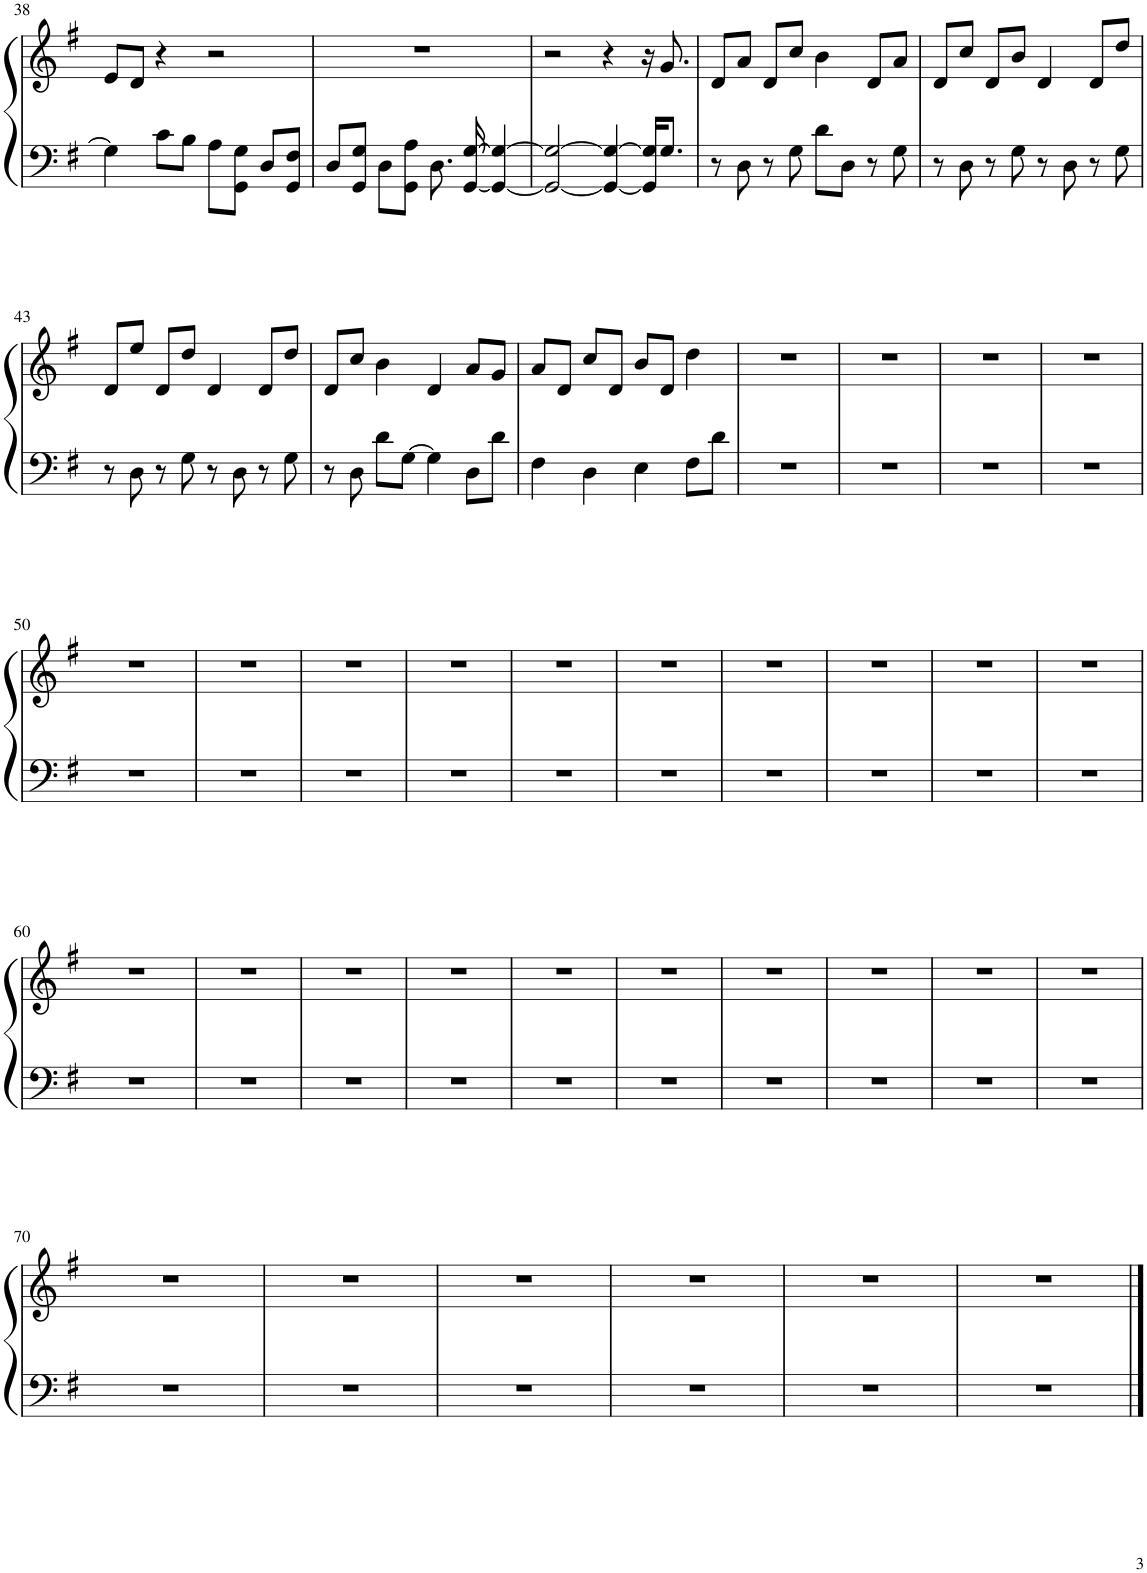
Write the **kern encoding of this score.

**kern	**kern
*part1	*part1
*staff2	*staff1
*I"Piano	*
*I'Pno	*
!!LO:PB:g=z
*clefF4	*clefG2
*k[f#]	*k[f#]
*M4/4	*M4/4
=38	=38
4G\]	8e/L
.	8d/J
8c\L	4r
8B\J	.
8A\L	2r
8GG\ 8G\J	.
8D/L	.
8GG/ 8F#/J	.
=39	=39
8D/L	1r
8GG/ 8G/J	.
8D\L	.
8GG\ 8A\J	.
8.D\	.
[16GG/ [16G/	.
4GG/_ 4G/_	.
=40	=40
2GG/_ 2G/_	2r
4GG/_ 4G/_	4r
16GG/] 16G/]KL	16r
8.G/J	8.g/
=41	=41
8r	8d/L
8D\	8a/J
8r	8d/L
8G\	8cc/J
8d\L	4b\
8D\J	.
8r	8d/L
8G\	8a/J
=42	=42
8r	8d/L
8D\	8cc/J
8r	8d/L
8G\	8b/J
8r	4d/
8D\	.
8r	8d/L
8G\	8dd/J
!!LO:LB:g=z
=43	=43
8r	8d/L
8D\	8ee/J
8r	8d/L
8G\	8dd/J
8r	4d/
8D\	.
8r	8d/L
8G\	8dd/J
=44	=44
8r	8d/L
8D\	8cc/J
8d\L	4b\
[8G\J	.
4G\]	4d/
8D\L	8a/L
8d\J	8g/J
=45	=45
4F#\	8a/L
.	8d/J
4D\	8cc/L
.	8d/J
4E\	8b/L
.	8d/J
8F#\L	4dd\
8d\J	.
=46	=46
1r	1r
=47	=47
1r	1r
=48	=48
1r	1r
=49	=49
1r	1r
!!LO:LB:g=z
=50	=50
1r	1r
=51	=51
1r	1r
=52	=52
1r	1r
=53	=53
1r	1r
=54	=54
1r	1r
=55	=55
1r	1r
=56	=56
1r	1r
=57	=57
1r	1r
=58	=58
1r	1r
=59	=59
1r	1r
!!LO:LB:g=z
=60	=60
1r	1r
=61	=61
1r	1r
=62	=62
1r	1r
=63	=63
1r	1r
=64	=64
1r	1r
=65	=65
1r	1r
=66	=66
1r	1r
=67	=67
1r	1r
=68	=68
1r	1r
=69	=69
1r	1r
!!LO:LB:g=z
=70	=70
1r	1r
=71	=71
1r	1r
=72	=72
1r	1r
=73	=73
1r	1r
=74	=74
1r	1r
=75	=75
1r	1r
==	==
*-	*-
